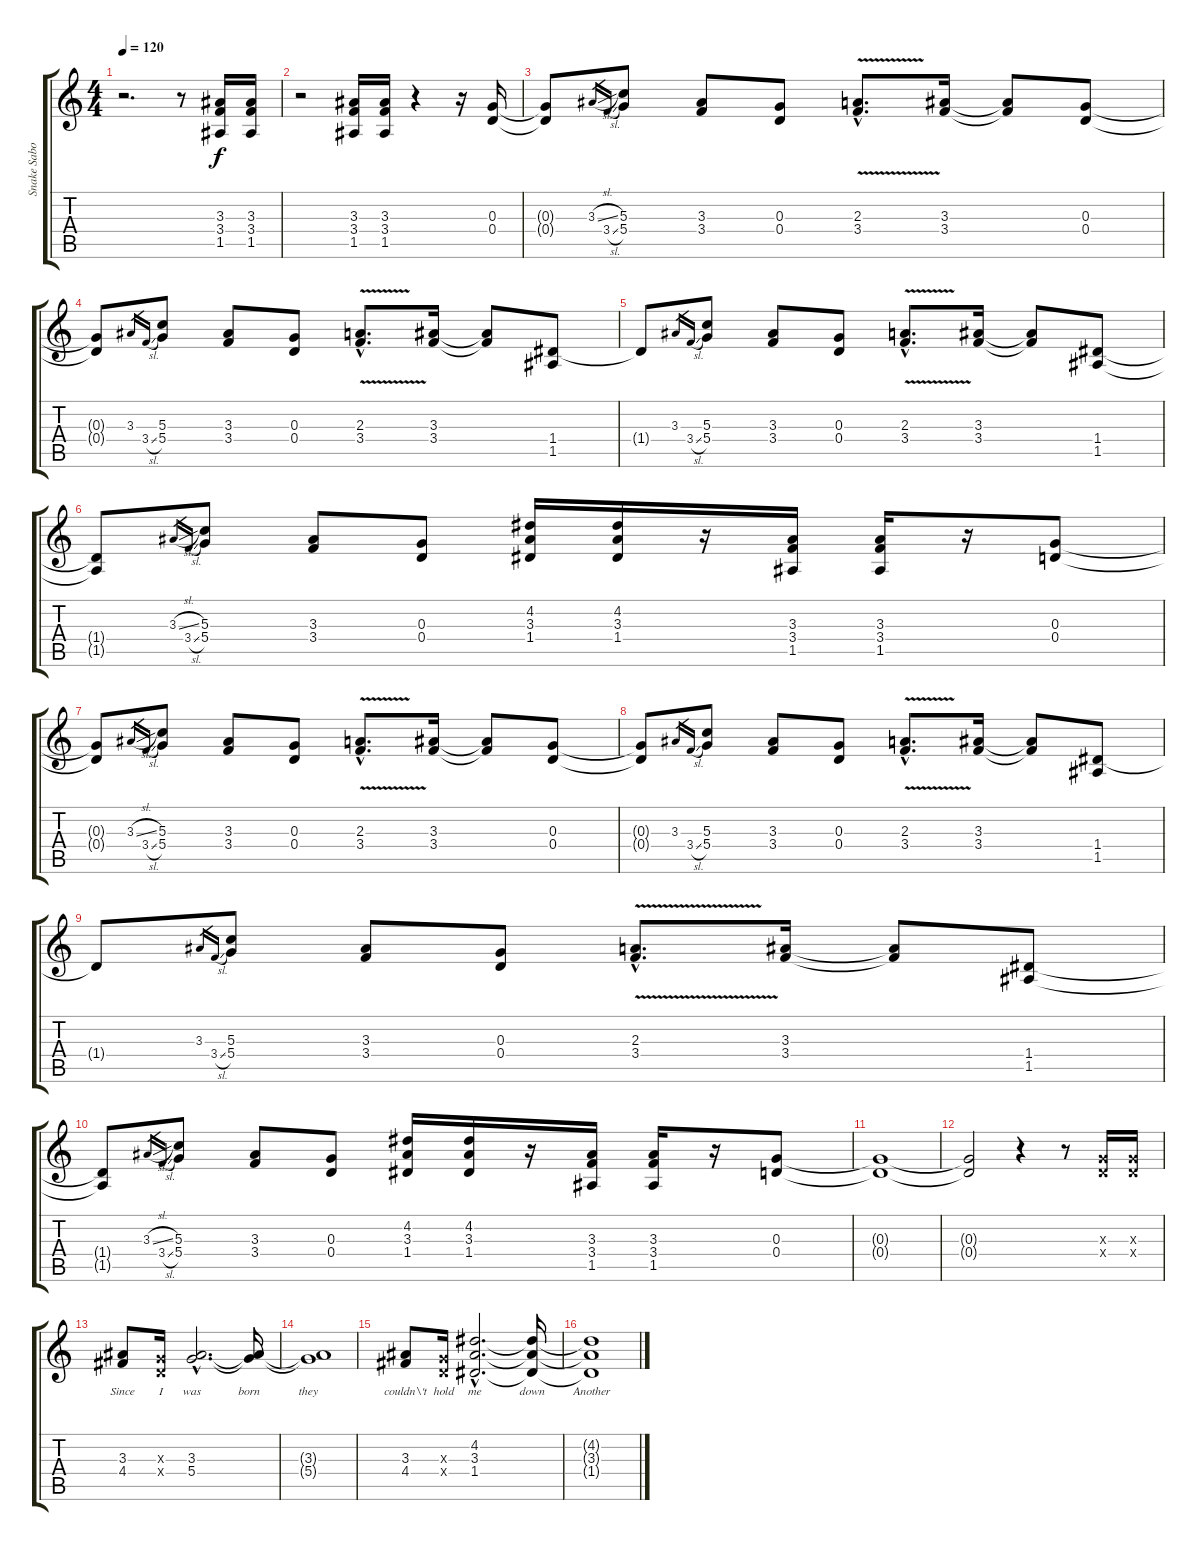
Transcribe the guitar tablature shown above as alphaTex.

\track ("Snake Sabo" "Snake Sabo") {instrument distortionguitar}
\staff {score tabs}
\tuning (E4 B3 G3 D3 A2 E2) {hide}
\ts (4 4)
\tempo 120
\clef g2
\ks c
r.2{d dy f instrument distortionguitar} r.8 (3.3 3.4 1.5).16 (3.3 3.4 1.5).16 |
r.2 (3.3 3.4 1.5).16 (3.3 3.4 1.5).16 r.4 r.16 (0.3 0.4).16 |
(0.3{t} 0.4{t}).8 3.3{sl}.16{gr} 3.4{sl}.16{gr} (5.3 5.4).8 (3.3 3.4).8 (0.3 0.4).8 (2.3{v hac} 3.4{v hac}).8{d} (3.3 3.4).16 (3.3{t} 3.4{t}).8 (0.3 0.4).8 |
(0.3{t} 0.4{t}).8 3.3.16{gr} 3.4{sl}.16{gr} (5.3 5.4).8 (3.3 3.4).8 (0.3 0.4).8 (2.3{v hac} 3.4{v hac}).8{d} (3.3 3.4).16 (3.3{t} 3.4{t}).8 (1.4 1.5).8 |
1.4{t}.8 3.3.16{gr} 3.4{sl}.16{gr} (5.3 5.4).8 (3.3 3.4).8 (0.3 0.4).8 (2.3{v hac} 3.4{v hac}).8{d} (3.3 3.4).16 (3.3{t} 3.4{t}).8 (1.4 1.5).8 |
(1.4{t} 1.5{t}).8 3.3{sl}.16{gr} 3.4{sl}.16{gr} (5.3 5.4).8 (3.3 3.4).8 (0.3 0.4).8 (4.2 3.3 1.4).16 (4.2 3.3 1.4).16 r.16 (3.3 3.4 1.5).16 (3.3 3.4 1.5).16 r.16 (0.3 0.4).8 |
(0.3{t} 0.4{t}).8 3.3{sl}.16{gr} 3.4{sl}.16{gr} (5.3 5.4).8 (3.3 3.4).8 (0.3 0.4).8 (2.3{v hac} 3.4{v hac}).8{d} (3.3 3.4).16 (3.3{t} 3.4{t}).8 (0.3 0.4).8 |
(0.3{t} 0.4{t}).8 3.3.16{gr} 3.4{sl}.16{gr} (5.3 5.4).8 (3.3 3.4).8 (0.3 0.4).8 (2.3{v hac} 3.4{v hac}).8{d} (3.3 3.4).16 (3.3{t} 3.4{t}).8 (1.4 1.5).8 |
1.4{t}.8 3.3.16{gr} 3.4{sl}.16{gr} (5.3 5.4).8 (3.3 3.4).8 (0.3 0.4).8 (2.3{v hac} 3.4{v hac}).8{d} (3.3 3.4).16 (3.3{t} 3.4{t}).8 (1.4 1.5).8 |
(1.4{t} 1.5{t}).8 3.3{sl}.16{gr} 3.4{sl}.16{gr} (5.3 5.4).8 (3.3 3.4).8 (0.3 0.4).8 (4.2 3.3 1.4).16 (4.2 3.3 1.4).16 r.16 (3.3 3.4 1.5).16 (3.3 3.4 1.5).16 r.16 (0.3 0.4).8 |
(0.3{t} 0.4{t}).1 |
(0.3{t} 0.4{t}).2 r.4 r.8 (0.3{x} 0.4{x}).16 (0.3{x} 0.4{x}).16 |
(3.3 4.4).8{lyrics (0 "Since") lyrics (1 "") lyrics (2 "") lyrics (3 "") lyrics (4 "") instrument electricguitarclean} (0.3{x} 0.4{x}).16{lyrics (0 "I") lyrics (1 "") lyrics (2 "") lyrics (3 "") lyrics (4 "")} (3.3{hac} 5.4{hac}).2{d lyrics (0 "was") lyrics (1 "") lyrics (2 "") lyrics (3 "") lyrics (4 "")} (3.3{t} 5.4{t}).16{lyrics (0 "born") lyrics (1 "") lyrics (2 "") lyrics (3 "") lyrics (4 "")} |
(3.3{t} 5.4{t}).1{lyrics (0 "they") lyrics (1 "") lyrics (2 "") lyrics (3 "") lyrics (4 "")} |
(3.3 4.4).8{lyrics (0 "couldn\\'t") lyrics (1 "") lyrics (2 "") lyrics (3 "") lyrics (4 "")} (0.3{x} 0.4{x}).16{lyrics (0 "hold") lyrics (1 "") lyrics (2 "") lyrics (3 "") lyrics (4 "")} (4.2{hac} 3.3{hac} 1.4{hac}).2{d lyrics (0 "me") lyrics (1 "") lyrics (2 "") lyrics (3 "") lyrics (4 "")} (4.2{t} 3.3{t} 1.4{t}).16{lyrics (0 "down") lyrics (1 "") lyrics (2 "") lyrics (3 "") lyrics (4 "")} |
(4.2{t} 3.3{t} 1.4{t}).1{lyrics (0 "Another") lyrics (1 "") lyrics (2 "") lyrics (3 "") lyrics (4 "")}
